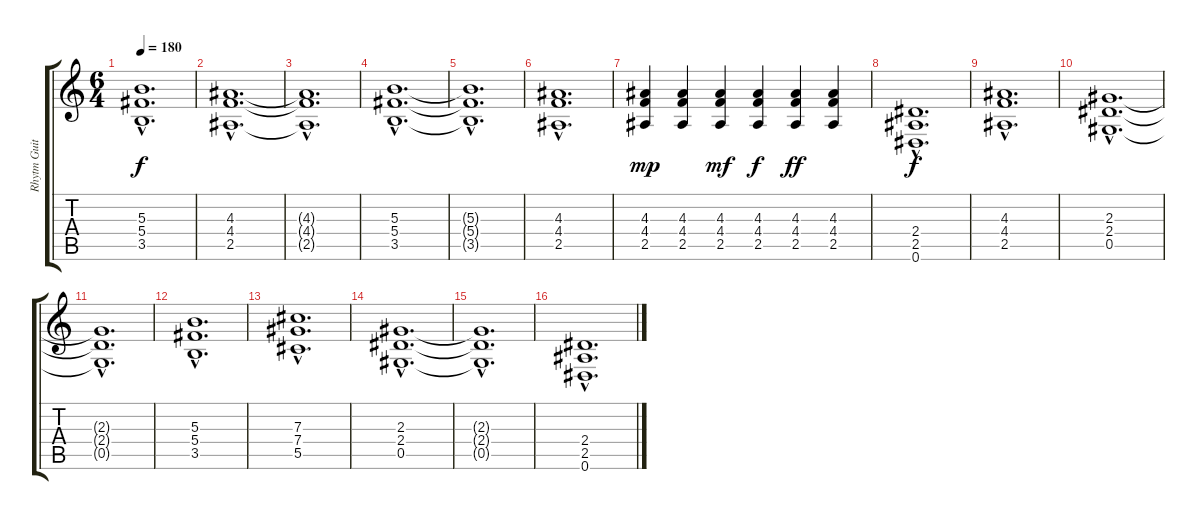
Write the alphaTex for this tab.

\track ("Rhytm Guitar" "Rhytm Guit") {instrument distortionguitar}
\staff {score tabs}
\tuning (Eb4 Bb3 Gb3 Db3 Ab2 Eb2) {hide}
\ts (6 4)
\tempo 180
\clef g2
\ks c
(5.3{hac t} 5.4{hac t} 3.5{hac t}).1{d dy f} |
(4.3{hac} 4.4{hac} 2.5{hac}).1{d} |
(4.3{hac t} 4.4{hac t} 2.5{hac t}).1{d} |
(5.3{hac} 5.4{hac} 3.5{hac}).1{d} |
(5.3{hac t} 5.4{hac t} 3.5{hac t}).1{d} |
(4.3{hac} 4.4{hac} 2.5{hac}).1{d} |
(4.3 4.4 2.5).4{dy mp} (4.3 4.4 2.5).4 (4.3 4.4 2.5).4{dy mf} (4.3 4.4 2.5).4{dy f} (4.3 4.4 2.5).4{dy ff} (4.3 4.4 2.5).4 |
(2.4{hac} 2.5{hac} 0.6{hac}).1{d dy f} |
(4.3{hac} 4.4{hac} 2.5{hac}).1{d} |
(2.3{hac} 2.4{hac} 0.5{hac}).1{d} |
(2.3{hac t} 2.4{hac t} 0.5{hac t}).1{d} |
(5.3{hac} 5.4{hac} 3.5{hac}).1{d} |
(7.3{hac} 7.4{hac} 5.5{hac}).1{d} |
(2.3{hac} 2.4{hac} 0.5{hac}).1{d} |
(2.3{hac t} 2.4{hac t} 0.5{hac t}).1{d} |
(2.4{hac} 2.5{hac} 0.6{hac}).1{d}
